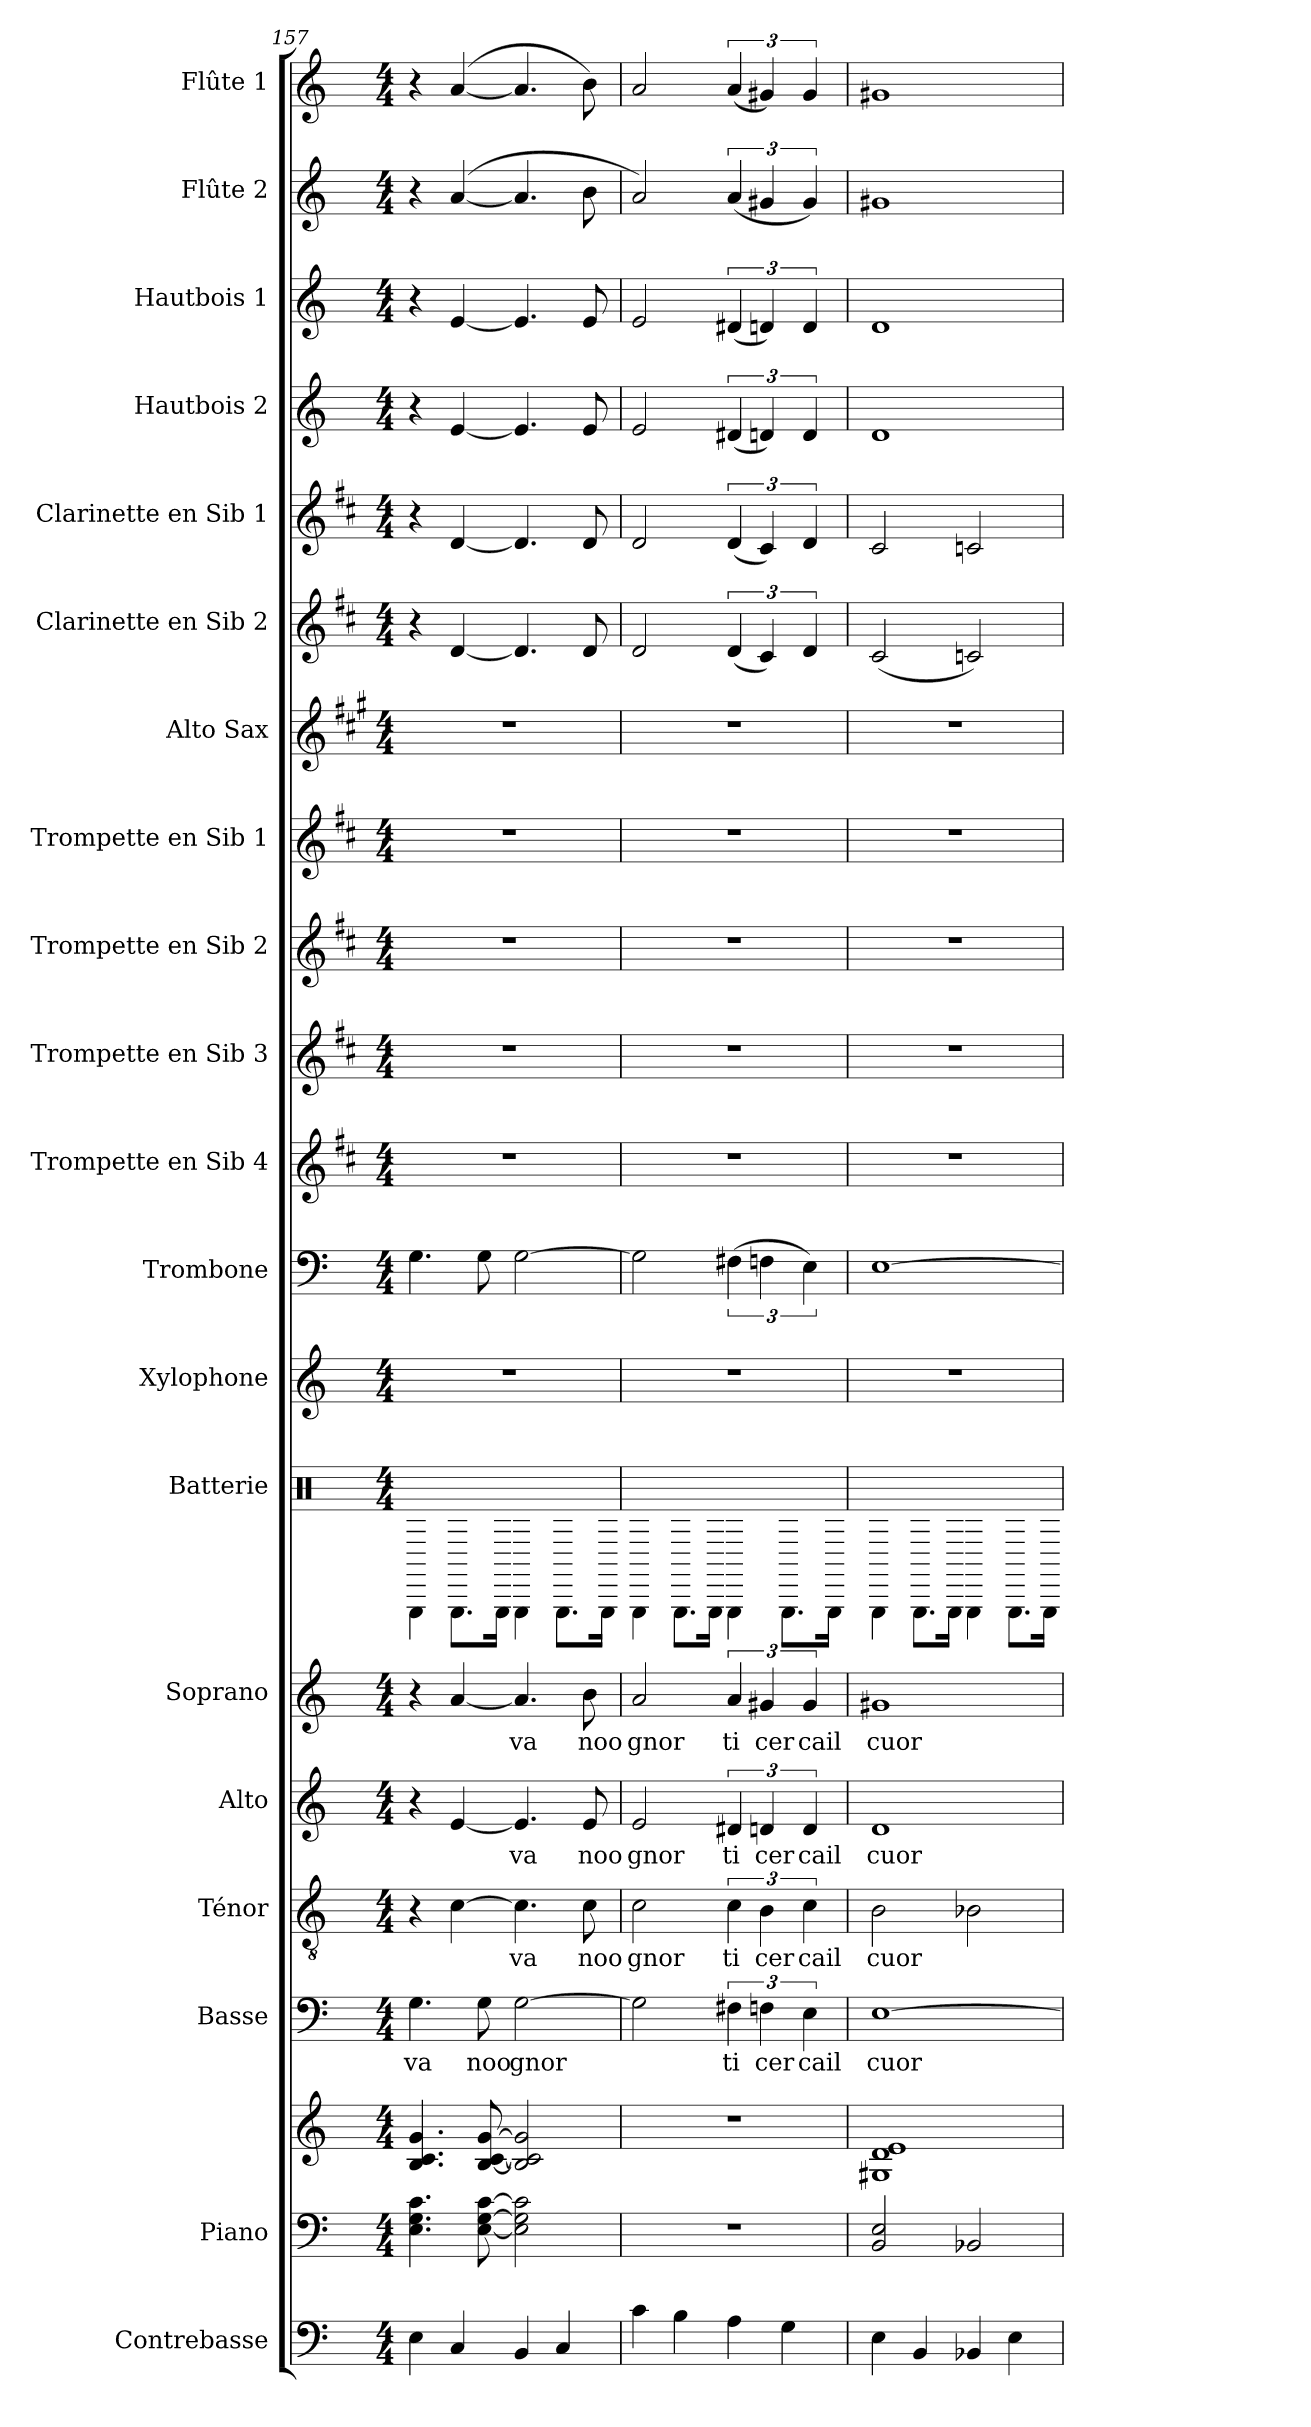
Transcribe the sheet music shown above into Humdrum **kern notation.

**kern	**kern	**kern	**kern	**text	**kern	**text	**kern	**text	**kern	**text	**kern	**kern	**kern	**kern	**kern	**kern	**kern	**kern	**kern	**kern	**kern	**kern	**kern	**kern
*part20	*part19	*part19	*part18	*part18	*part17	*part17	*part16	*part16	*part15	*part15	*part14	*part13	*part12	*part11	*part10	*part9	*part8	*part7	*part6	*part5	*part4	*part3	*part2	*part1
*staff21	*staff20	*staff19	*staff18	*staff18	*staff17	*staff17	*staff16	*staff16	*staff15	*staff15	*staff14	*staff13	*staff12	*staff11	*staff10	*staff9	*staff8	*staff7	*staff6	*staff5	*staff4	*staff3	*staff2	*staff1
*I"Contrebasse	*I"Piano	*	*I"Basse	*	*I"Ténor	*	*I"Alto	*	*I"Soprano	*	*I"Batterie	*I"Xylophone	*I"Trombone	*I"Trompette en Sib 4	*I"Trompette en Sib 3	*I"Trompette en Sib 2	*I"Trompette en Sib 1	*I"Alto Sax	*I"Clarinette en Sib 2	*I"Clarinette en Sib 1	*I"Hautbois 2	*I"Hautbois 1	*I"Flûte 2	*I"Flûte 1
*I'Cb.	*I'Pno	*	*I'Ba.	*	*I'T	*	*I'A	*	*I'S	*	*I'Batt.	*I'Xyl.	*I'Trb.	*I'Trp. (Sib) 4	*I'Trp. (Sib) 3	*I'Trp. (Sib) 2	*I'Trp. (Sib) 1	*I'A. Sx.	*I'Cl. (Sib) 2	*I'Cl. (Sib) 1	*I'Hb. 2	*I'Hb. 1	*I'Fl. 2	*I'Fl. 1
!!LO:PB:g=z
*clefF4	*clefF4	*clefG2	*clefF4	*	*clefGv2	*	*clefG2	*	*clefG2	*	*clefX	*clefG2	*clefF4	*clefG2	*clefG2	*clefG2	*clefG2	*clefG2	*clefG2	*clefG2	*clefG2	*clefG2	*clefG2	*clefG2
*ITrd7c12	*	*	*	*	*	*	*	*	*	*	*	*ITrd-7c-12	*	*ITrd1c2	*ITrd1c2	*ITrd1c2	*ITrd1c2	*ITrd5c9	*ITrd1c2	*ITrd1c2	*	*	*	*
*k[]	*k[]	*k[]	*k[]	*	*k[]	*	*k[]	*	*k[]	*	*k[]	*k[]	*k[]	*k[]	*k[]	*k[]	*k[]	*k[]	*k[]	*k[]	*k[]	*k[]	*k[]	*k[]
*C:	*C:	*C:	*C:	*	*C:	*	*C:	*	*C:	*	*C:	*C:	*C:	*C:	*C:	*C:	*C:	*C:	*C:	*C:	*C:	*C:	*C:	*C:
*M4/4	*M4/4	*M4/4	*M4/4	*	*M4/4	*	*M4/4	*	*M4/4	*	*M4/4	*M4/4	*M4/4	*M4/4	*M4/4	*M4/4	*M4/4	*M4/4	*M4/4	*M4/4	*M4/4	*M4/4	*M4/4	*M4/4
=157	=157	=157	=157	=157	=157	=157	=157	=157	=157	=157	=157	=157	=157	=157	=157	=157	=157	=157	=157	=157	=157	=157	=157	=157
!	!	!	!	!LO:LY:b	!	!	!	!	!	!	!	!	!	!	!	!	!	!	!	!	!	!	!	!
4EE\	4.E\ 4.G\ 4.c\	4.B/ 4.c/ 4.g/	4.G\	va	4r	.	4r	.	4r	.	4RGGG\	1r	4.G\	1r	1r	1r	1r	1r	4r	4r	4r	4r	4r	4r
4CC/	.	.	.	.	[4c\	.	[4e/	.	[4a/	.	8.RGGG\L	.	.	.	.	.	.	.	[4c/	[4c/	[4e/	[4e/	(>[4a/	(>[4a/
!	!	!	!	!LO:LY:b	!	!	!	!	!	!	!	!	!	!	!	!	!	!	!	!	!	!	!	!
.	[8E\ [8G\ [8c\	[8B/ [8c/ [8g/	8G\	noo	.	.	.	.	.	.	.	.	8G\	.	.	.	.	.	.	.	.	.	.	.
.	.	.	.	.	.	.	.	.	.	.	16RGGG\Jk	.	.	.	.	.	.	.	.	.	.	.	.	.
!	!	!	!	!LO:LY:b	!	!	!	!	!	!	!	!	!	!	!	!	!	!	!	!	!	!	!	!
!	!	!	!	!	!	!LO:LY:b	!	!	!	!	!	!	!	!	!	!	!	!	!	!	!	!	!	!
!	!	!	!	!	!	!	!	!LO:LY:b	!	!	!	!	!	!	!	!	!	!	!	!	!	!	!	!
!	!	!	!	!	!	!	!	!	!	!LO:LY:b	!	!	!	!	!	!	!	!	!	!	!	!	!	!
4BBB/	2E\] 2G\] 2c\]	2B/] 2c/] 2g/]	[2G\	gnor	4.c\]	va	4.e/]	va	4.a/]	va	4RGGG\	.	[2G\	.	.	.	.	.	4.c/]	4.c/]	4.e/]	4.e/]	4.a/]	4.a/]
4CC/	.	.	.	.	.	.	.	.	.	.	8.RGGG\L	.	.	.	.	.	.	.	.	.	.	.	.	.
!	!	!	!	!	!	!LO:LY:b	!	!	!	!	!	!	!	!	!	!	!	!	!	!	!	!	!	!
!	!	!	!	!	!	!	!	!LO:LY:b	!	!	!	!	!	!	!	!	!	!	!	!	!	!	!	!
!	!	!	!	!	!	!	!	!	!	!LO:LY:b	!	!	!	!	!	!	!	!	!	!	!	!	!	!
.	.	.	.	.	8c\	noo	8e/	noo	8b\	noo	.	.	.	.	.	.	.	.	8c/	8c/	8e/	8e/	8b\	8b\)
.	.	.	.	.	.	.	.	.	.	.	16RGGG\Jk	.	.	.	.	.	.	.	.	.	.	.	.	.
=158	=158	=158	=158	=158	=158	=158	=158	=158	=158	=158	=158	=158	=158	=158	=158	=158	=158	=158	=158	=158	=158	=158	=158	=158
!	!	!	!	!	!	!LO:LY:b	!	!	!	!	!	!	!	!	!	!	!	!	!	!	!	!	!	!
!	!	!	!	!	!	!	!	!LO:LY:b	!	!	!	!	!	!	!	!	!	!	!	!	!	!	!	!
!	!	!	!	!	!	!	!	!	!	!LO:LY:b	!	!	!	!	!	!	!	!	!	!	!	!	!	!
4C\	1r	1r	2G\]	.	2c\	gnor	2e/	gnor	2a/	gnor	4RGGG\	1r	2G\]	1r	1r	1r	1r	1r	2c/	2c/	2e/	2e/	2a/)	2a/
4BB\	.	.	.	.	.	.	.	.	.	.	8.RGGG\L	.	.	.	.	.	.	.	.	.	.	.	.	.
.	.	.	.	.	.	.	.	.	.	.	16RGGG\Jk	.	.	.	.	.	.	.	.	.	.	.	.	.
!	!	!	!	!LO:LY:b	!	!	!	!	!	!	!	!	!	!	!	!	!	!	!	!	!	!	!	!
!	!	!	!	!	!	!LO:LY:b	!	!	!	!	!	!	!	!	!	!	!	!	!	!	!	!	!	!
!	!	!	!	!	!	!	!	!LO:LY:b	!	!	!	!	!	!	!	!	!	!	!	!	!	!	!	!
!	!	!	!	!	!	!	!	!	!	!LO:LY:b	!	!	!	!	!	!	!	!	!	!	!	!	!	!
4AA\	.	.	6F#X\	ti	6c\	ti	6d#X/	ti	6a/	ti	4RGGG\	.	(>6F#X\	.	.	.	.	.	(<6c/	(<6c/	(<6d#X/	(<6d#X/	(<6a/	(<6a/
!	!	!	!	!LO:LY:b	!	!	!	!	!	!	!	!	!	!	!	!	!	!	!	!	!	!	!	!
!	!	!	!	!	!	!LO:LY:b	!	!	!	!	!	!	!	!	!	!	!	!	!	!	!	!	!	!
!	!	!	!	!	!	!	!	!LO:LY:b	!	!	!	!	!	!	!	!	!	!	!	!	!	!	!	!
!	!	!	!	!	!	!	!	!	!	!LO:LY:b	!	!	!	!	!	!	!	!	!	!	!	!	!	!
.	.	.	6Fn\	cer	6B\	cer	6dn/	cer	6g#X/	cer	.	.	6Fn\	.	.	.	.	.	6B/)	6B/)	6dn/)	6dn/)	6g#X/	6g#X/)
4GG\	.	.	.	.	.	.	.	.	.	.	8.RGGG\L	.	.	.	.	.	.	.	.	.	.	.	.	.
!	!	!	!	!LO:LY:b	!	!	!	!	!	!	!	!	!	!	!	!	!	!	!	!	!	!	!	!
!	!	!	!	!	!	!LO:LY:b	!	!	!	!	!	!	!	!	!	!	!	!	!	!	!	!	!	!
!	!	!	!	!	!	!	!	!LO:LY:b	!	!	!	!	!	!	!	!	!	!	!	!	!	!	!	!
!	!	!	!	!	!	!	!	!	!	!LO:LY:b	!	!	!	!	!	!	!	!	!	!	!	!	!	!
.	.	.	6E\	cail	6c\	cail	6d/	cail	6g#/	cail	.	.	6E\)	.	.	.	.	.	6c/	6c/	6d/	6d/	6g#/)	6g#/
.	.	.	.	.	.	.	.	.	.	.	16RGGG\Jk	.	.	.	.	.	.	.	.	.	.	.	.	.
=159	=159	=159	=159	=159	=159	=159	=159	=159	=159	=159	=159	=159	=159	=159	=159	=159	=159	=159	=159	=159	=159	=159	=159	=159
!	!	!	!	!LO:LY:b	!	!	!	!	!	!	!	!	!	!	!	!	!	!	!	!	!	!	!	!
!	!	!	!	!	!	!LO:LY:b	!	!	!	!	!	!	!	!	!	!	!	!	!	!	!	!	!	!
!	!	!	!	!	!	!	!	!LO:LY:b	!	!	!	!	!	!	!	!	!	!	!	!	!	!	!	!
!	!	!	!	!	!	!	!	!	!	!LO:LY:b	!	!	!	!	!	!	!	!	!	!	!	!	!	!
4EE\	2BB/ 2E/	1G#X 1d 1e	[1E	cuor	2B\	cuor	1d	cuor	1g#X	cuor	4RGGG\	1r	[1E	1r	1r	1r	1r	1r	(<2B/	2B/	1d	1d	1g#X	1g#X
4BBB/	.	.	.	.	.	.	.	.	.	.	8.RGGG\L	.	.	.	.	.	.	.	.	.	.	.	.	.
.	.	.	.	.	.	.	.	.	.	.	16RGGG\Jk	.	.	.	.	.	.	.	.	.	.	.	.	.
4BBB-X/	2BB-X/	.	.	.	2B-X\	.	.	.	.	.	4RGGG\	.	.	.	.	.	.	.	2B-X/)	2B-X/	.	.	.	.
4EE\	.	.	.	.	.	.	.	.	.	.	8.RGGG\L	.	.	.	.	.	.	.	.	.	.	.	.	.
.	.	.	.	.	.	.	.	.	.	.	16RGGG\Jk	.	.	.	.	.	.	.	.	.	.	.	.	.
=	=	=	=	=	=	=	=	=	=	=	=	=	=	=	=	=	=	=	=	=	=	=	=	=
*-	*-	*-	*-	*-	*-	*-	*-	*-	*-	*-	*-	*-	*-	*-	*-	*-	*-	*-	*-	*-	*-	*-	*-	*-
